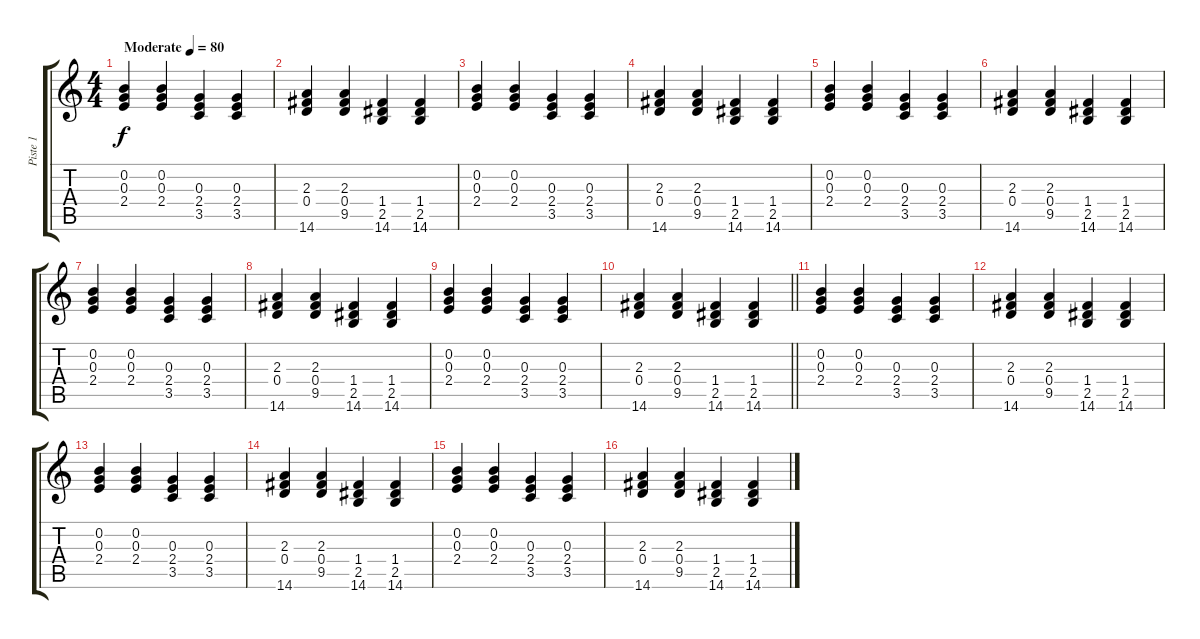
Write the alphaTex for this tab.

\track ("Piste 1" "Piste 1") {instrument acousticguitarnylon}
\staff {score tabs}
\tuning (E4 B3 G3 D3 A2 E2) {hide}
\ts (4 4)
\tempo (80 "Moderate")
\clef g2
\ks c
(0.2 0.3 2.4).4{dy f instrument acousticguitarnylon} (0.2 0.3 2.4).4 (0.3 2.4 3.5).4 (0.3 2.4 3.5).4 |
(2.3 0.4 14.6).4 (2.3 0.4 9.5).4 (1.4 2.5 14.6).4 (1.4 2.5 14.6).4 |
(0.2 0.3 2.4).4 (0.2 0.3 2.4).4 (0.3 2.4 3.5).4 (0.3 2.4 3.5).4 |
(2.3 0.4 14.6).4 (2.3 0.4 9.5).4 (1.4 2.5 14.6).4 (1.4 2.5 14.6).4 |
(0.2 0.3 2.4).4 (0.2 0.3 2.4).4 (0.3 2.4 3.5).4 (0.3 2.4 3.5).4 |
(2.3 0.4 14.6).4 (2.3 0.4 9.5).4 (1.4 2.5 14.6).4 (1.4 2.5 14.6).4 |
(0.2 0.3 2.4).4 (0.2 0.3 2.4).4 (0.3 2.4 3.5).4 (0.3 2.4 3.5).4 |
(2.3 0.4 14.6).4 (2.3 0.4 9.5).4 (1.4 2.5 14.6).4 (1.4 2.5 14.6).4 |
(0.2 0.3 2.4).4 (0.2 0.3 2.4).4 (0.3 2.4 3.5).4 (0.3 2.4 3.5).4 |
\barLineRight lightlight
(2.3 0.4 14.6).4 (2.3 0.4 9.5).4 (1.4 2.5 14.6).4 (1.4 2.5 14.6).4 |
(0.2 0.3 2.4).4 (0.2 0.3 2.4).4 (0.3 2.4 3.5).4 (0.3 2.4 3.5).4 |
(2.3 0.4 14.6).4 (2.3 0.4 9.5).4 (1.4 2.5 14.6).4 (1.4 2.5 14.6).4 |
(0.2 0.3 2.4).4 (0.2 0.3 2.4).4 (0.3 2.4 3.5).4 (0.3 2.4 3.5).4 |
(2.3 0.4 14.6).4 (2.3 0.4 9.5).4 (1.4 2.5 14.6).4 (1.4 2.5 14.6).4 |
(0.2 0.3 2.4).4 (0.2 0.3 2.4).4 (0.3 2.4 3.5).4 (0.3 2.4 3.5).4 |
(2.3 0.4 14.6).4 (2.3 0.4 9.5).4 (1.4 2.5 14.6).4 (1.4 2.5 14.6).4
